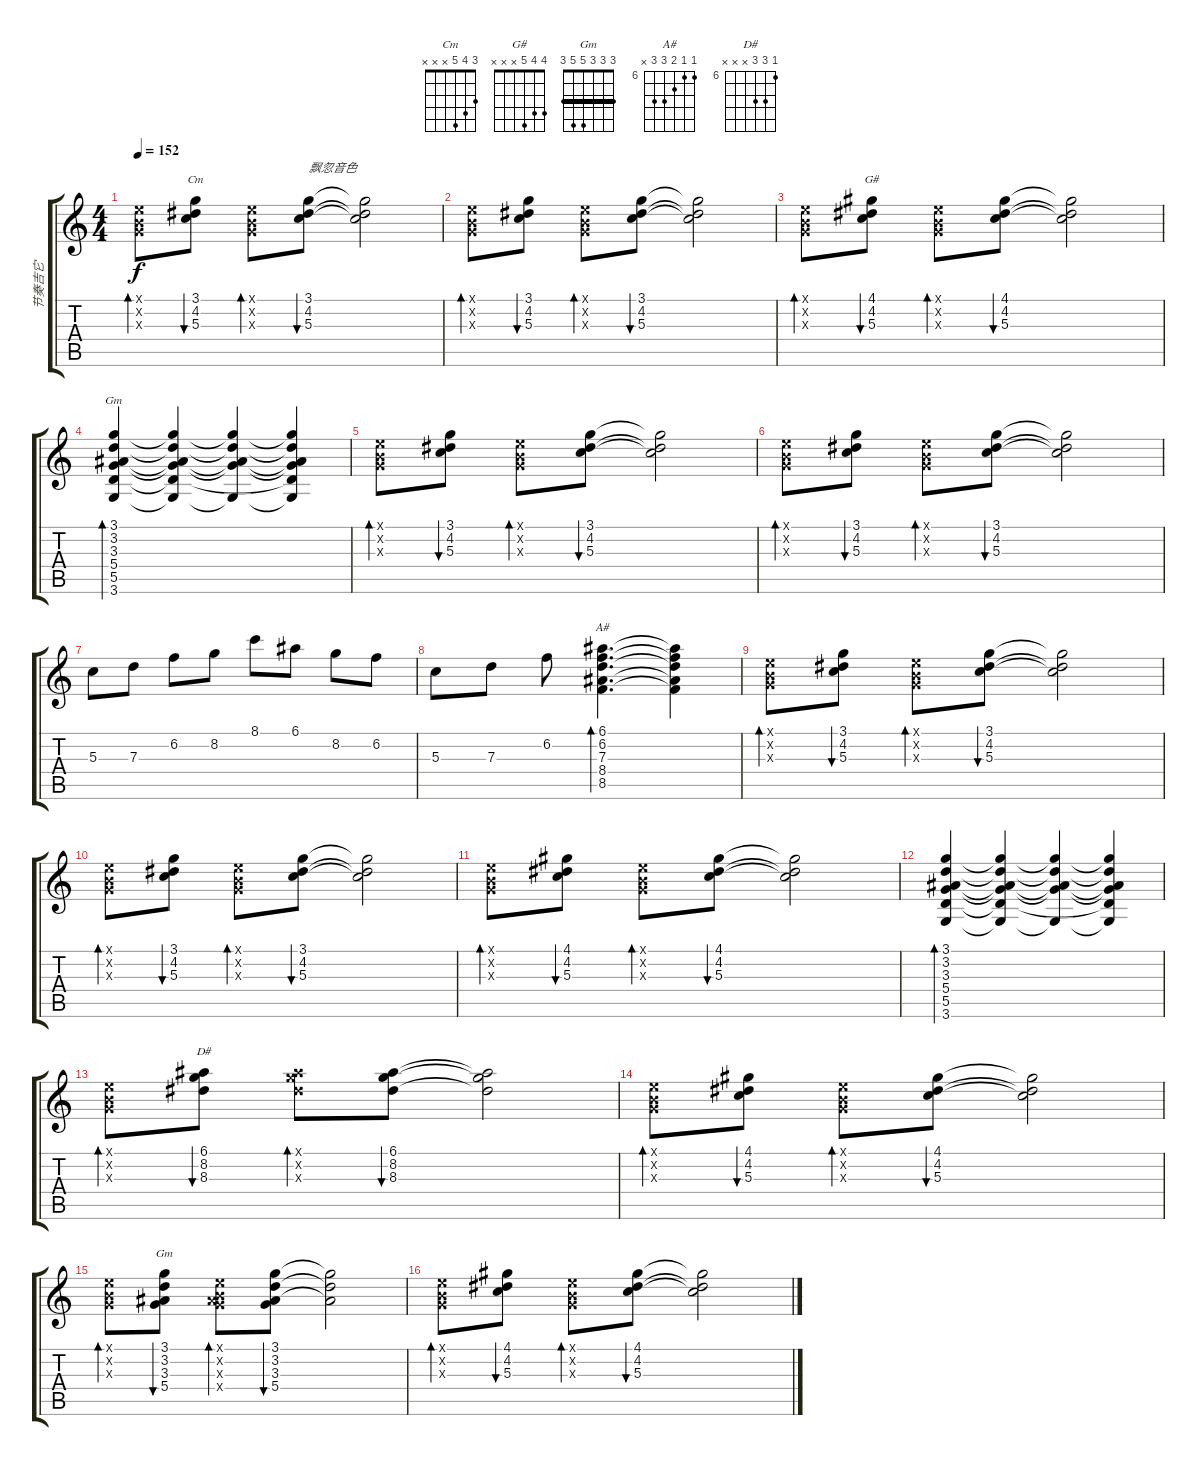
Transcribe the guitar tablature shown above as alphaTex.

\track ("节奏吉它" "节奏吉它") {instrument distortionguitar}
\staff {score tabs}
\tuning (E4 B3 G3 D3 A2 E2) {hide}
\chord ("Cm" 3 4 5 x x x)
\chord ("G#" 4 4 5 x x x)
\chord ("Gm" 3 3 3 5 5 3)
\chord ("A#" 6 6 7 8 8 x) {firstfret 6}
\chord ("D#" 6 8 8 x x x) {firstfret 6}
\chord ("Gm" 3 3 3 5 5 3) {barre 3}
\ts (4 4)
\tempo 152
\clef g2
\ks c
(0.1{x} 0.2{x} 0.3{x}).8{bd 60 dy f volume 9 instrument electricguitarclean} (3.1 4.2 5.3).8{bu 60 ch "Cm"} (0.1{x} 0.2{x} 0.3{x}).8{bd 60} (3.1 4.2 5.3).8{bu 60 txt "飘忽音色"} (3.1{t} 4.2{t} 5.3{t}).2 |
(0.1{x} 0.2{x} 0.3{x}).8{bd 60} (3.1 4.2 5.3).8{bu 60} (0.1{x} 0.2{x} 0.3{x}).8{bd 60} (3.1 4.2 5.3).8{bu 60} (3.1{t} 4.2{t} 5.3{t}).2 |
(0.1{x} 0.2{x} 0.3{x}).8{bd 60} (4.1 4.2 5.3).8{bu 60 ch "G#"} (0.1{x} 0.2{x} 0.3{x}).8{bd 60} (4.1 4.2 5.3).8{bu 60} (4.1{t} 4.2{t} 5.3{t}).2 |
(3.1 3.2 3.3 5.4 5.5 3.6).4{bd 480 ch "Gm"} (3.1{t} 3.2{t} 3.3{t} 5.4{t} 5.5{t} 3.6{t}).4 (3.1{t} 3.2{t} 3.3{t} 5.4{t} 3.6{t}).4 (3.1{t} 3.2{t} 3.3{t} 5.4{t} 5.5{t} 3.6{t}).4 |
(0.1{x} 0.2{x} 0.3{x}).8{bd 60} (3.1 4.2 5.3).8{bu 60} (0.1{x} 0.2{x} 0.3{x}).8{bd 60} (3.1 4.2 5.3).8{bu 60} (3.1{t} 4.2{t} 5.3{t}).2 |
(0.1{x} 0.2{x} 0.3{x}).8{bd 60} (3.1 4.2 5.3).8{bu 60} (0.1{x} 0.2{x} 0.3{x}).8{bd 60} (3.1 4.2 5.3).8{bu 60} (3.1{t} 4.2{t} 5.3{t}).2 |
5.3.8 7.3.8 6.2.8 8.2.8 8.1.8 6.1.8 8.2.8 6.2.8 |
5.3.8 7.3.8 6.2.8 (6.1 6.2 7.3 8.4 8.5).4{d bd 480 ch "A#"} (6.1{t} 6.2{t} 7.3{t} 8.4{t} 8.5{t}).4 |
(0.1{x} 0.2{x} 0.3{x}).8{bd 60 volume 9 instrument electricguitarclean} (3.1 4.2 5.3).8{bu 60} (0.1{x} 0.2{x} 0.3{x}).8{bd 60} (3.1 4.2 5.3).8{bu 60} (3.1{t} 4.2{t} 5.3{t}).2 |
(0.1{x} 0.2{x} 0.3{x}).8{bd 60} (3.1 4.2 5.3).8{bu 60} (0.1{x} 0.2{x} 0.3{x}).8{bd 60} (3.1 4.2 5.3).8{bu 60} (3.1{t} 4.2{t} 5.3{t}).2 |
(0.1{x} 0.2{x} 0.3{x}).8{bd 60} (4.1 4.2 5.3).8{bu 60} (0.1{x} 0.2{x} 0.3{x}).8{bd 60} (4.1 4.2 5.3).8{bu 60} (4.1{t} 4.2{t} 5.3{t}).2 |
(3.1 3.2 3.3 5.4 5.5 3.6).4{bd 480} (3.1{t} 3.2{t} 3.3{t} 5.4{t} 5.5{t} 3.6{t}).4 (3.1{t} 3.2{t} 3.3{t} 5.4{t} 3.6{t}).4 (3.1{t} 3.2{t} 3.3{t} 5.4{t} 5.5{t} 3.6{t}).4 |
(0.1{x} 0.2{x} 0.3{x}).8{bd 60} (6.1 8.2 8.3).8{bu 60 ch "D#"} (6.1{x} 8.2{x} 8.3{x}).8{bd 60} (6.1 8.2 8.3).8{bu 60} (6.1{t} 8.2{t} 8.3{t}).2 |
(0.1{x} 0.2{x} 0.3{x}).8{bd 60} (4.1 4.2 5.3).8{bu 60} (0.1{x} 0.2{x} 0.3{x}).8{bd 60} (4.1 4.2 5.3).8{bu 60} (4.1{t} 4.2{t} 5.3{t}).2 |
(0.1{x} 0.2{x} 0.3{x}).8{bd 60} (3.1 3.2 3.3 5.4).8{bu 60 ch "Gm"} (0.1{x} 0.2{x} 3.3{x} 5.4{x}).8{bd 60} (3.1 3.2 3.3 5.4).8{bu 60} (3.1{t} 3.2{t} 3.3{t}).2 |
(0.1{x} 0.2{x} 0.3{x}).8{bd 60} (4.1 4.2 5.3).8{bu 60} (0.1{x} 0.2{x} 0.3{x}).8{bd 60} (4.1 4.2 5.3).8{bu 60} (4.1{t} 4.2{t} 5.3{t}).2
